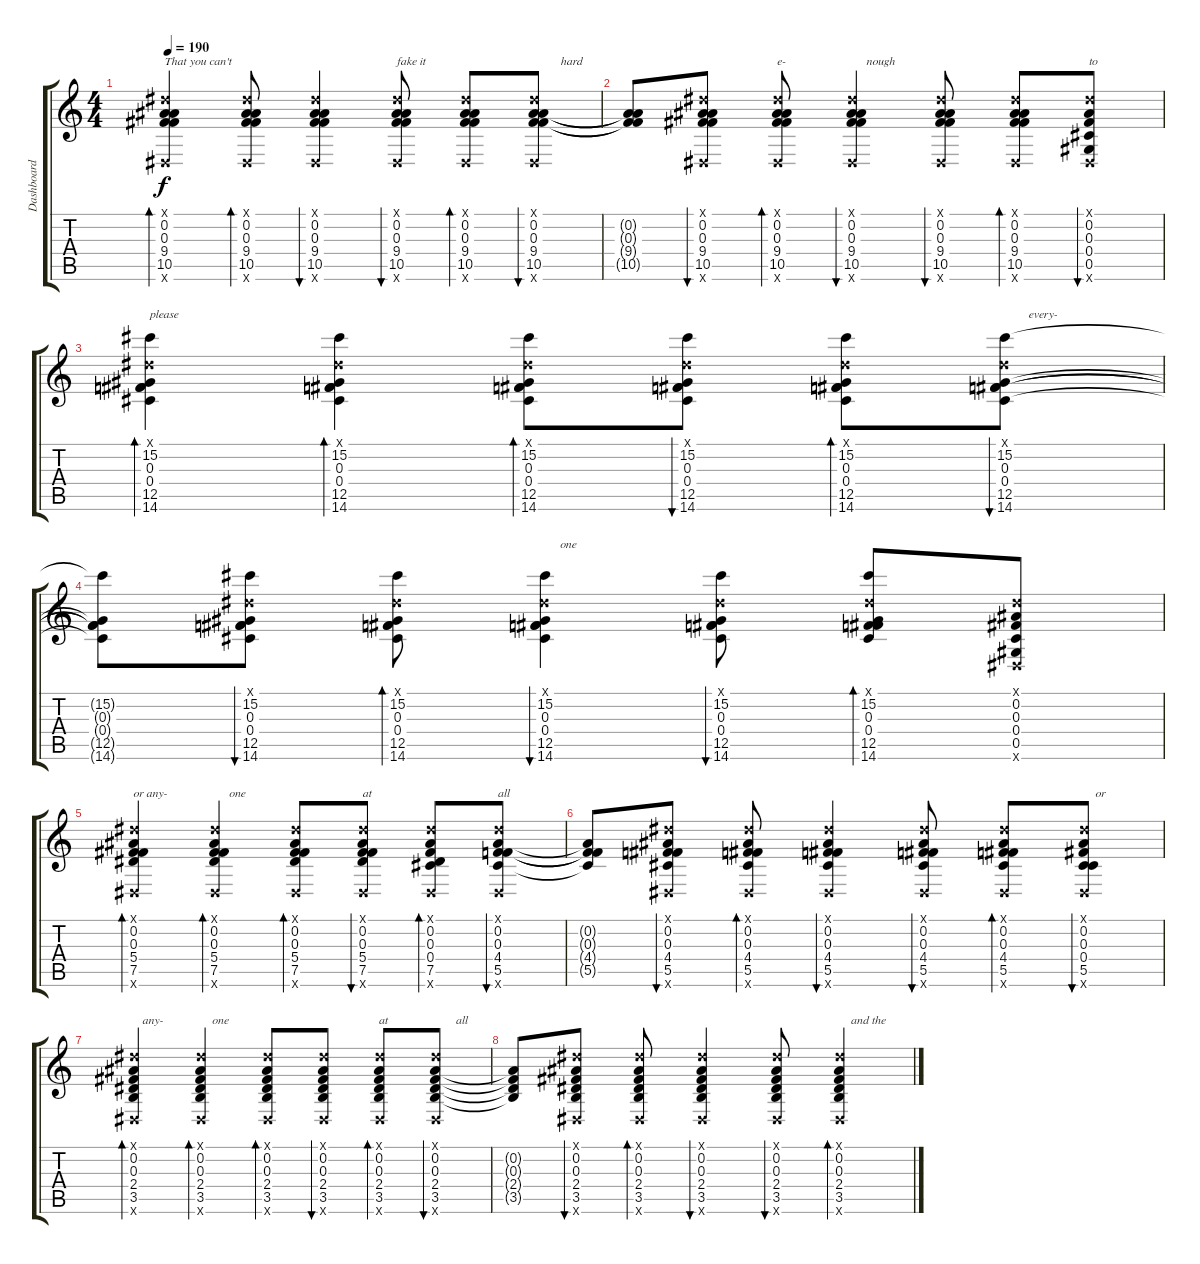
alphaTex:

\track ("Dashboard Confessional" "Dashboard ") {instrument acousticguitarsteel}
\staff {score tabs}
\tuning (Eb4 Bb3 Gb3 Db3 Ab2 Eb2) {hide}
\ts (4 4)
\tempo 190
\clef g2
\ks c
(0.1{x} 0.2 0.3 9.4 10.5 0.6{x}).4{bd 60 txt "That you can't" dy f} (0.1{x} 0.2 0.3 9.4 10.5 0.6{x}).8{bd 60} (0.1{x} 0.2 0.3 9.4 10.5 0.6{x}).4{bu 60} (0.1{x} 0.2 0.3 9.4 10.5 0.6{x}).8{bu 60 txt "fake it"} (0.1{x} 0.2 0.3 9.4 10.5 0.6{x}).8{bd 60} (0.1{x} 0.2 0.3 9.4 10.5 0.6{x}).8{bu 60 txt "         hard"} |
(0.2{t} 0.3{t} 9.4{t} 10.5{t}).8 (0.1{x} 0.2 0.3 9.4 10.5 0.6{x}).8{bu 60} (0.1{x} 0.2 0.3 9.4 10.5 0.6{x}).8{bd 30 txt "e-"} (0.1{x} 0.2 0.3 9.4 10.5 0.6{x}).4{bu 60 txt "     nough"} (0.1{x} 0.2 0.3 9.4 10.5 0.6{x}).8{bu 60} (0.1{x} 0.2 0.3 9.4 10.5 0.6{x}).8{bd 60} (0.1{x} 0.2 0.3 0.4 0.5 0.6{x}).8{bu 60 txt "to"} |
(0.1{x} 15.2 0.3 0.4 12.5 14.6).4{bd 60 txt "please"} (0.1{x} 15.2 0.3 0.4 12.5 14.6).4{bd 60} (0.1{x} 15.2 0.3 0.4 12.5 14.6).8{bd 60} (0.1{x} 15.2 0.3 0.4 12.5 14.6).8{bu 60} (0.1{x} 15.2 0.3 0.4 12.5 14.6).8{bd 60} (0.1{x} 15.2 0.3 0.4 12.5 14.6).8{bu 60 txt "        every-"} |
(15.2{t} 0.3{t} 0.4{t} 12.5{t} 14.6{t}).8 (0.1{x} 15.2 0.3 0.4 12.5 14.6).8{bu 60} (0.1{x} 15.2 0.3 0.4 12.5 14.6).8{bd 60} (0.1{x} 15.2 0.3 0.4 12.5 14.6).4{bu 60 txt "     one"} (0.1{x} 15.2 0.3 0.4 12.5 14.6).8{bu 60} (0.1{x} 15.2 0.3 0.4 12.5 14.6).8{bd 60} (0.1{x} 0.2 0.3 0.4 0.5 0.6{x}).8 |
(0.1{x} 0.2 0.3 5.4 7.5 0.6{x}).4{bd 60 txt "or any-"} (0.1{x} 0.2 0.3 5.4 7.5 0.6{x}).4{bd 60 txt "     one"} (0.1{x} 0.2 0.3 5.4 7.5 0.6{x}).8{bd 60} (0.1{x} 0.2 0.3 5.4 7.5 0.6{x}).8{bu 60 txt "at"} (0.1{x} 0.2 0.3 0.4 7.5 0.6{x}).8{bd 60} (0.1{x} 0.2 0.3 4.4 5.5 0.6{x}).8{bu 60 txt "all"} |
(0.2{t} 0.3{t} 4.4{t} 5.5{t}).8 (0.1{x} 0.2 0.3 4.4 5.5 0.6{x}).8{bu 60} (0.1{x} 0.2 0.3 4.4 5.5 0.6{x}).8{bd 60} (0.1{x} 0.2 0.3 4.4 5.5 0.6{x}).4{bu 60} (0.1{x} 0.2 0.3 4.4 5.5 0.6{x}).8{bu 60} (0.1{x} 0.2 0.3 4.4 5.5 0.6{x}).8{bd 60} (0.1{x} 0.2 0.3 0.4 5.5 0.6{x}).8{bu 60 txt "    or"} |
(0.1{x} 0.2 0.3 2.4 3.5 0.6{x}).4{bd 60 txt "   any-"} (0.1{x} 0.2 0.3 2.4 3.5 0.6{x}).4{bd 60 txt "    one"} (0.1{x} 0.2 0.3 2.4 3.5 0.6{x}).8{bd 60} (0.1{x} 0.2 0.3 2.4 3.5 0.6{x}).8{bu 60} (0.1{x} 0.2 0.3 2.4 3.5 0.6{x}).8{bd 60 txt "at "} (0.1{x} 0.2 0.3 2.4 3.5 0.6{x}).8{bu 60 txt "       all"} |
(0.2{t} 0.3{t} 2.4{t} 3.5{t}).8 (0.1{x} 0.2 0.3 2.4 3.5 0.6{x}).8{bu 60} (0.1{x} 0.2 0.3 2.4 3.5 0.6{x}).8{bd 60} (0.1{x} 0.2 0.3 2.4 3.5 0.6{x}).4{bu 60} (0.1{x} 0.2 0.3 2.4 3.5 0.6{x}).8{bu 60} (0.1{x} 0.2 0.3 2.4 3.5{ss} 0.6{x}).4{bd 60 txt "    and the"}
